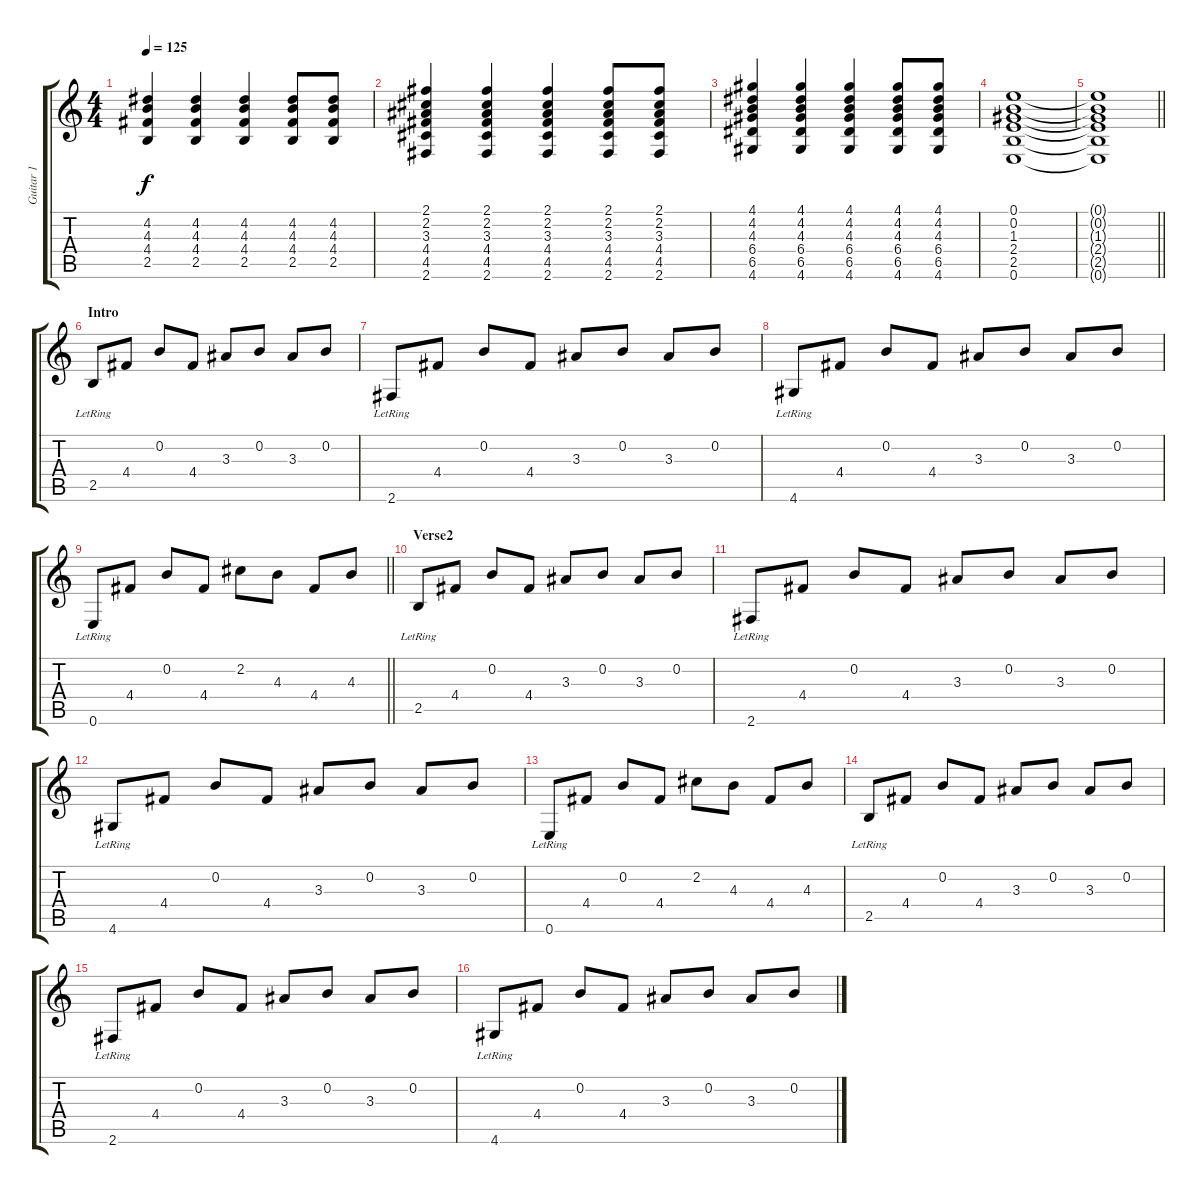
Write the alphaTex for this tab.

\track ("Guitar 1" "Guitar 1") {instrument acousticguitarsteel}
\staff {score tabs}
\tuning (E4 B3 G3 D3 A2 E2) {hide}
\ts (4 4)
\tempo 125
\clef g2
\ks c
(4.2 4.3 4.4 2.5).4{dy f} (4.2 4.3 4.4 2.5).4 (4.2 4.3 4.4 2.5).4 (4.2 4.3 4.4 2.5).8 (4.2 4.3 4.4 2.5).8 |
(2.1 2.2 3.3 4.4 4.5 2.6).4 (2.1 2.2 3.3 4.4 4.5 2.6).4 (2.1 2.2 3.3 4.4 4.5 2.6).4 (2.1 2.2 3.3 4.4 4.5 2.6).8 (2.1 2.2 3.3 4.4 4.5 2.6).8 |
(4.1 4.2 4.3 6.4 6.5 4.6).4 (4.1 4.2 4.3 6.4 6.5 4.6).4 (4.1 4.2 4.3 6.4 6.5 4.6).4 (4.1 4.2 4.3 6.4 6.5 4.6).8 (4.1 4.2 4.3 6.4 6.5 4.6).8 |
(0.1 0.2 1.3 2.4 2.5 0.6).1 |
\barLineRight lightlight
(0.1{t} 0.2{t} 1.3{t} 2.4{t} 2.5{t} 0.6{t}).1 |
\section ("" "Intro")
2.5{lr}.8 4.4.8 0.2.8 4.4.8 3.3.8 0.2.8 3.3.8 0.2.8 |
2.6{lr}.8 4.4.8 0.2.8 4.4.8 3.3.8 0.2.8 3.3.8 0.2.8 |
4.6{lr}.8 4.4.8 0.2.8 4.4.8 3.3.8 0.2.8 3.3.8 0.2.8 |
\barLineRight lightlight
0.6{lr}.8 4.4.8 0.2.8 4.4.8 2.2.8 4.3.8 4.4.8 4.3.8 |
\section ("" "Verse2")
2.5{lr}.8 4.4.8 0.2.8 4.4.8 3.3.8 0.2.8 3.3.8 0.2.8 |
2.6{lr}.8 4.4.8 0.2.8 4.4.8 3.3.8 0.2.8 3.3.8 0.2.8 |
4.6{lr}.8 4.4.8 0.2.8 4.4.8 3.3.8 0.2.8 3.3.8 0.2.8 |
0.6{lr}.8 4.4.8 0.2.8 4.4.8 2.2.8 4.3.8 4.4.8 4.3.8 |
2.5{lr}.8 4.4.8 0.2.8 4.4.8 3.3.8 0.2.8 3.3.8 0.2.8 |
2.6{lr}.8 4.4.8 0.2.8 4.4.8 3.3.8 0.2.8 3.3.8 0.2.8 |
4.6{lr}.8 4.4.8 0.2.8 4.4.8 3.3.8 0.2.8 3.3.8 0.2.8
